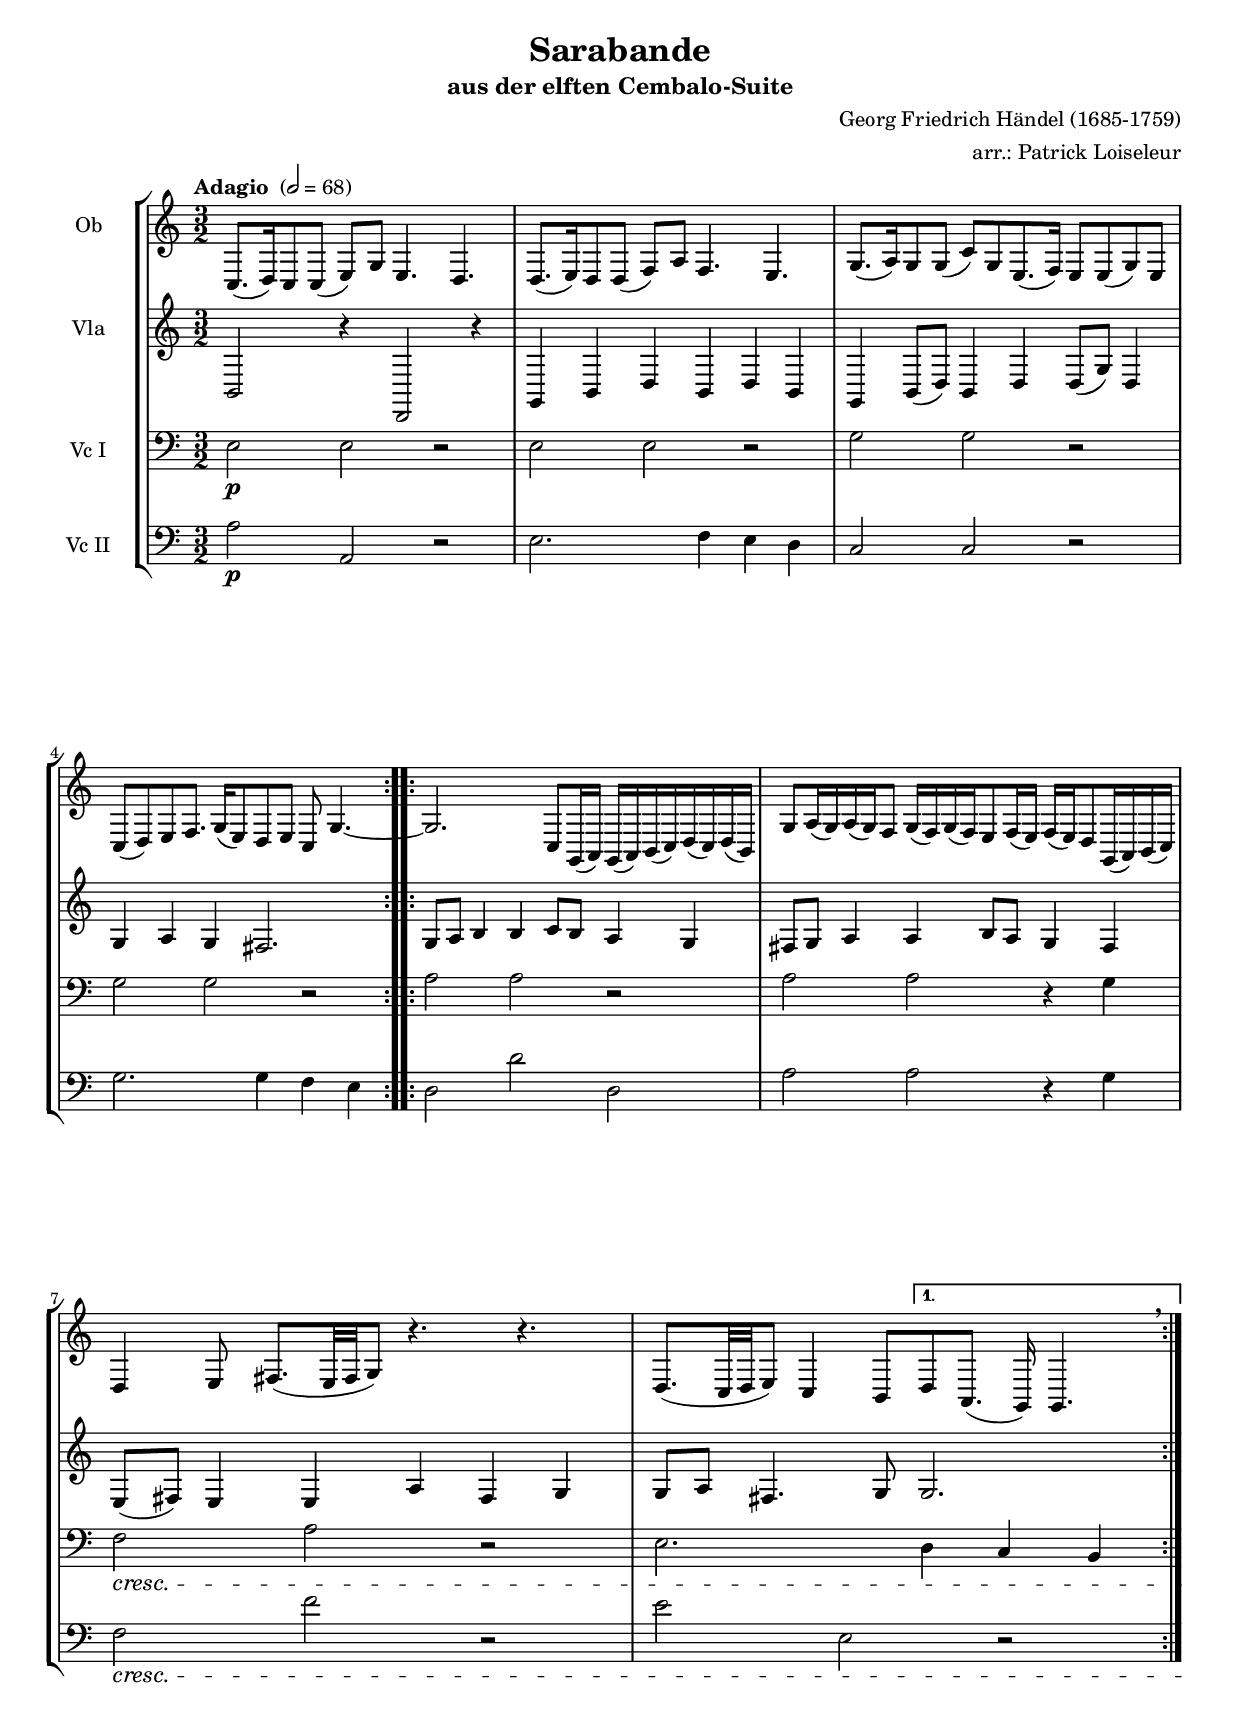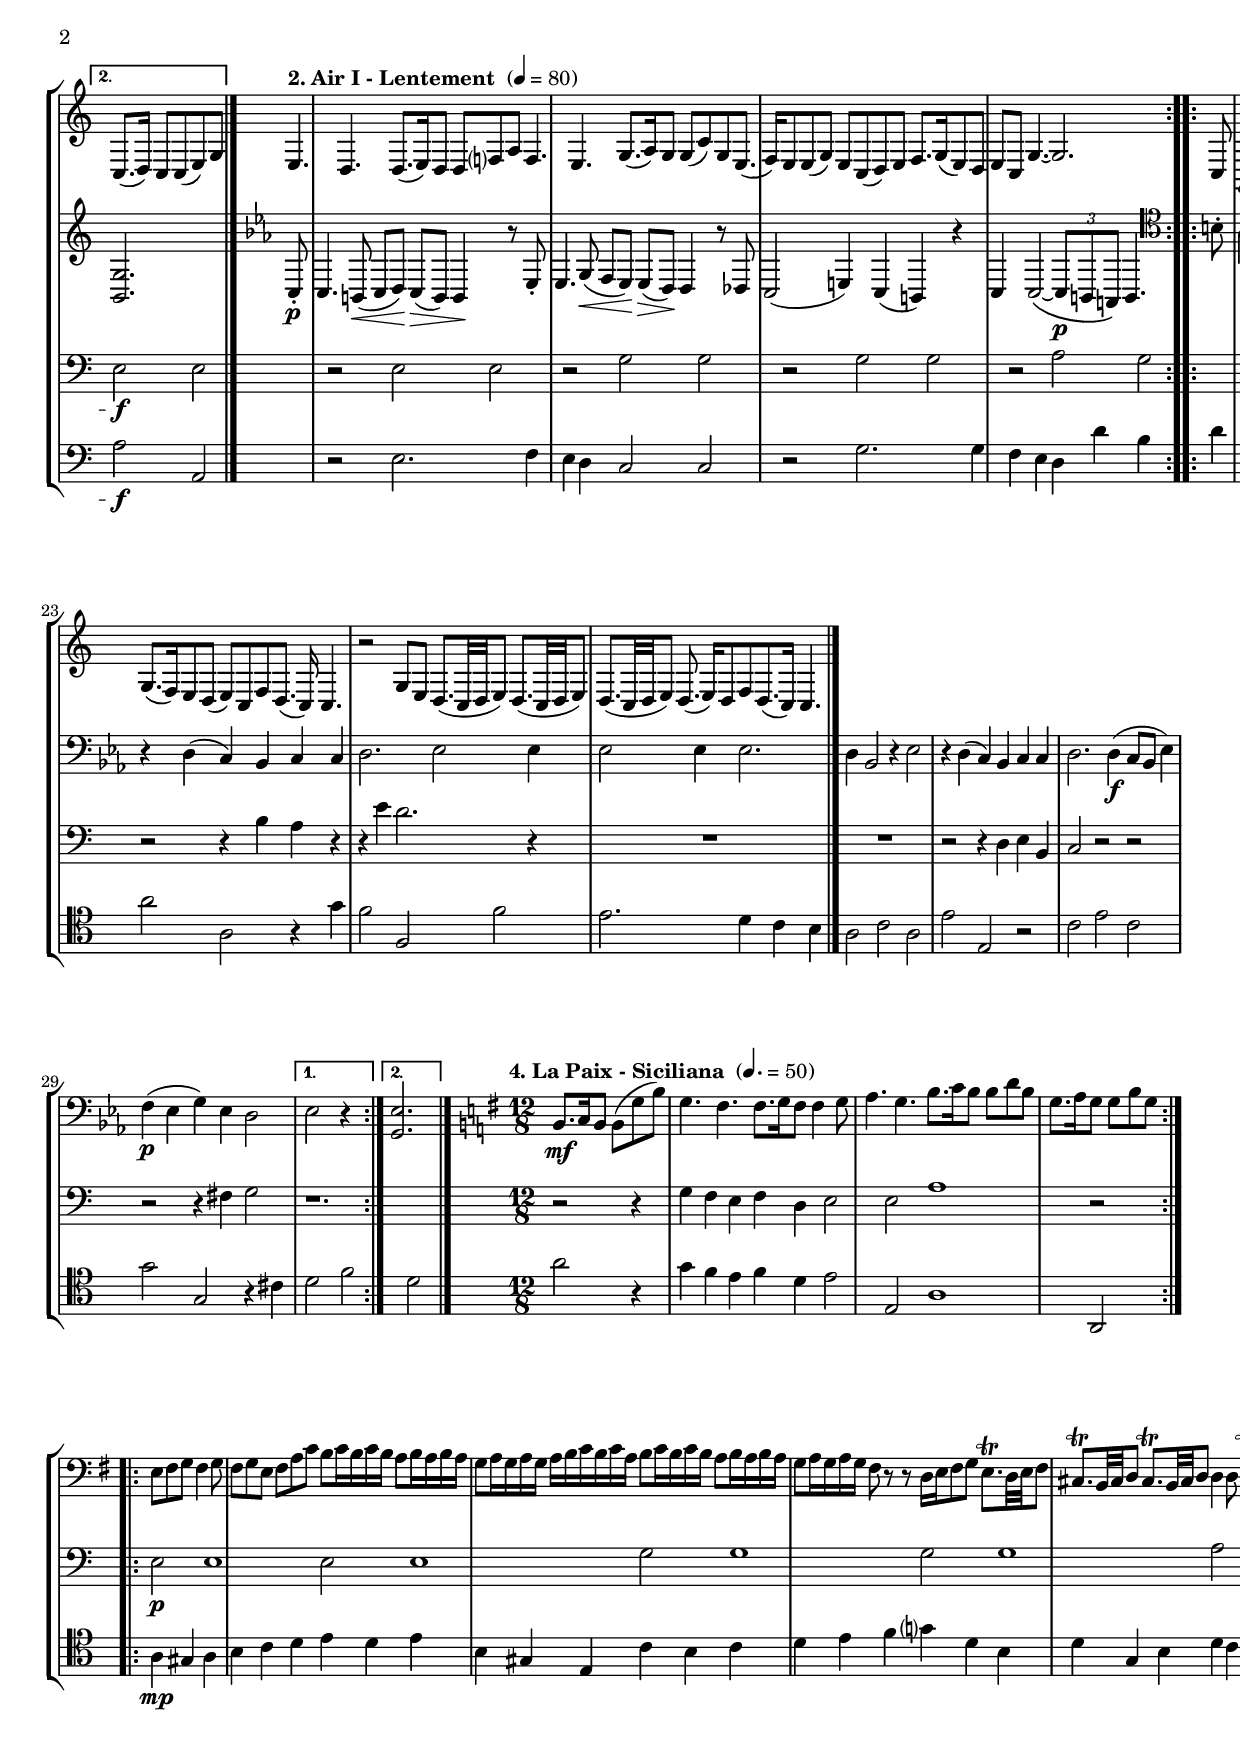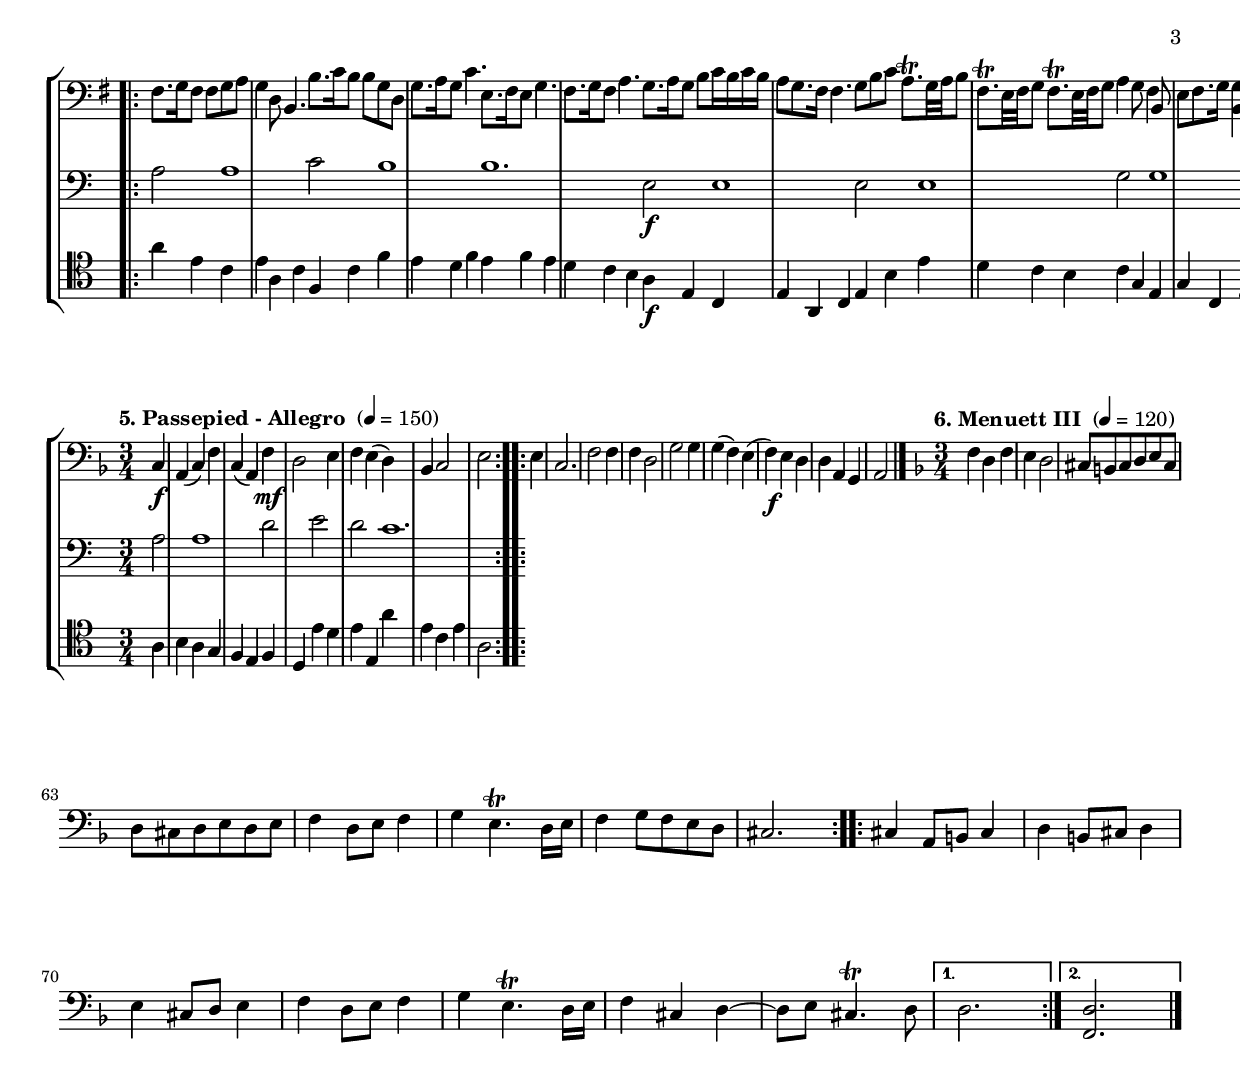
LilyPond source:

\version "2.14.2"
\include "deutsch.ly"

#(set-global-staff-size 18)

\header {
  title = "Sarabande"
  subtitle = "aus der elften Cembalo-Suite"
  composer = "Georg Friedrich Händel (1685-1759)"
  arranger = "arr.: Patrick Loiseleur"
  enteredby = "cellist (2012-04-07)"
}

voiceconsts = {
 \key e \minor
 \time 3/2
% \numericTimeSignature
 \compressFullBarRests
 \tempo "Adagio " 2=68
}

%minstr = "harpsichord"
mihi = "clarinet"
%minstr = "accordion"
milo = "bassoon"

moral = \markup \italic "molto rall."

\include "v1.ily"
\include "v2.ily"
vc = \relative c' {
  \voiceconsts
  \clef "bass"

  \repeat volta 2 {
    h2\p h r
    h h r
    d d r
    d d r

    e e r
    e e r4 d
    c2\cresc e r
    h2. a4 g fis
    h2\f h r

    h h r
    d d r
    d d r
    e d r

    d2. h4 g'2
    a h a\>
    g g\! r
  }

  \repeat volta 2 {
    r1.
    r2 r4 a,\p h fis
    g2 r r
    r r4 cis d2
    r1.

    r2 r4 fis e r
    r h' a2. r4
    R1.*2
    r2 r4 a, h fis
    g2 r r

    r r4 cis d2
    r1.
    r2 r4 d c h
    c a h2 h
    e1 r2
  }

  \repeat volta 2 {
    h2\p h1
    h2 h1
    d2 d1
    d2 d1
    e2 e1
    e2 e1

    g2 fis1
    fis1.
    h,2\f h1
    h2 h1
    d2 d1

    d2 d1
    e2 e1
    e2 e1
    a2 h a
    g1.
  }
}

vd = \relative c' {
  \voiceconsts
  \clef "bass"

  \repeat volta 2 {
    e2\p e, r
    h'2. c4 h a
    g2 g r
    d'2. d4 c h

    a2 a' a,
    e' e r4 d
    c2\cresc c' r
    h h, r
    e\f e, r

    h'2. c4 h a
    g2 g r
    d'2. d4 c h
    a a' fis a d, fis

    g2. e4 c'2
    a h h,\>
    e e,\! r
  }

  \repeat volta 2 {
    \clef "tenor"
    e'\p g e
    h' h, r
    g' h g
    d r r4 gis

    a2 c a
    e' e, r4 d'
    c2 c, c'
    h2. a4 g fis
    e2 g e

    h' h, r
    g' h g
    d' d, r4 gis
    a2 c a

    e' r4 d c h
    c a h2 h,
    e1 e,2
  }

  \repeat volta 2 {
    e'4\mp dis e fis g a
    h a h fis dis h
    g' fis g a h c
    d? a fis a d, fis

    a g a h c d
    e h g h e, g
    c, g' c h a c
    h c h a g fis

    e\f h g h e, g
    h fis' h a g fis
    g d h d g, h
    d c d e fis g

    a e c e a, c
    e fis e d c h
    c a h' a h h,
    e' h g h e,2
  }
}


music = \new StaffGroup <<
      \new Staff {
	\set Staff.midiInstrument = \mihi
	\set Staff.instrumentName = #"Ob"
	\transpose e a { \va }
      }

      \new Staff {
	\set Staff.midiInstrument = \mihi
	\set Staff.instrumentName = #"Vla"
	\transpose e a, { \vb }
      }

      \new Staff {
	\set Staff.midiInstrument = \milo
	\set Staff.instrumentName = #"Vc I"
	\transpose e a, { \vc }
      }

      \new Staff {
	\set Staff.midiInstrument = \milo
	\set Staff.instrumentName = #"Vc II"
	\transpose e a, { \vd }
      }
>>

\book {
  \score {
    \music
    \layout {}
  }

  \score {
    \unfoldRepeats \music

    \midi {
      \context {
        \Score
      }
    }
  }
}
